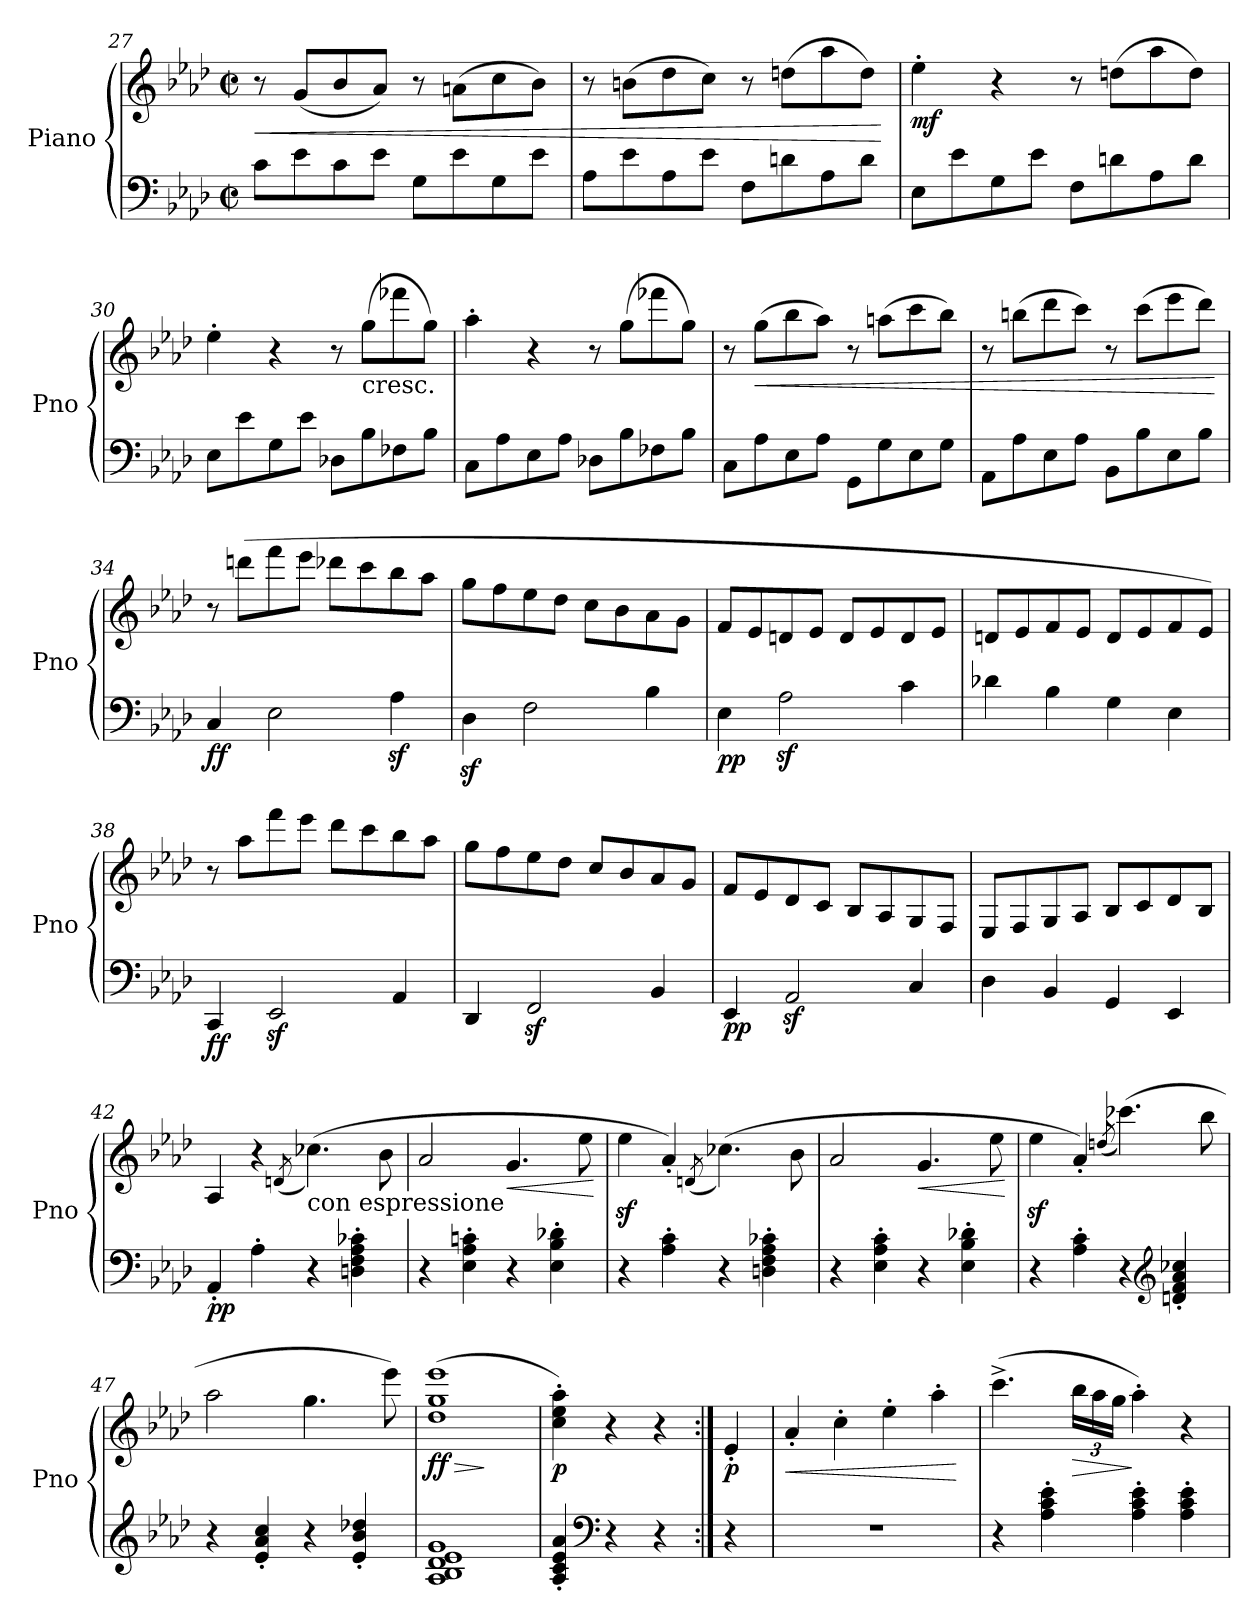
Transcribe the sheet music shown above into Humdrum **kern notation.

**kern	**kern	**dynam
*part1	*part1	*part1
*staff2	*staff1	*staff1/2
*I"Piano	*	*
*I'Pno	*	*
*clefF4	*clefG2	*
*k[b-e-a-d-]	*k[b-e-a-d-]	*
*A-:	*A-:	*
*M2/2	*M2/2	*
*met(c|)	*met(c|)	*
=27	=27	=27
!	!	!LO:HP:b
8c\L	8r	<
8e-\	(8g/L	.
8c\	8b-/	.
8e-\J	8a-/J)	.
8G\L	8r	.
8e-\	(8an\L	.
8G\	8cc\	.
8e-\J	8b-\J)	.
=28	=28	=28
8A-\L	8r	.
8e-\	(8bn\L	.
8A-\	8dd-\	.
8e-\J	8cc\J)	.
8F\L	8r	.
8dn\	(8ddn\L	.
8A-\	8aa-\	.
8d\J	8dd\J)	.
.	.	[
=29	=29	=29
!	!	!LO:DY:b
8E-\L	4ee-'\	mf
8e-\	.	.
8G\	4r	.
8e-\J	.	.
8F\L	8r	.
8dn\	(8ddn\L	.
8A-\	8aa-\	.
8d\J	8dd\J)	.
=30	=30	=30
8E-\L	4ee-'\	.
8e-\	.	.
8G\	4r	.
8e-\J	.	.
8D-X\L	8r	.
!	!LO:TX:b:t=cresc.	!
8B-\	(8gg\L	.
8F-X\	8fff-X\	.
8B-\J	8gg\J)	.
!!LO:PB:g=z
=31	=31	=31
8C\L	4aa-'\	.
8A-\	.	.
8E-\	4r	.
8A-\J	.	.
8D-X\L	8r	.
8B-\	(8gg\L	.
8F-X\	8fff-X\	.
8B-\J	8gg\J)	.
=32	=32	=32
8C\L	8r	.
!	!	!LO:HP:b
8A-\	(8gg\L	<
8E-\	8bb-\	.
8A-\J	8aa-\J)	.
8GG\L	8r	.
8G\	(8aan\L	.
8E-\	8ccc\	.
8G\J	8bb-\J)	.
=33	=33	=33
8AA-\L	8r	.
8A-\	(8bbn\L	.
8E-\	8ddd-\	.
8A-\J	8ccc\J)	.
8BB-\L	8r	.
8B-\	(8ccc\L	.
8E-\	8eee-\	.
8B-\J	8ddd-\J)	.
.	.	[
=34	=34	=34
!	!	!LO:DY:b=2
!	!	!LO:DY:n=1:b
4C/	8r	f f
.	(8dddn\L	.
2E-\	8fff\	.
.	8eee-\J	.
.	8ddd-X\L	.
.	8ccc\	.
4A-z<\	8bb-\	.
.	8aa-\J	.
=35	=35	=35
4D-z<\	8gg\L	.
.	8ff\	.
2F\	8ee-\	.
.	8dd-\J	.
.	8cc\L	.
.	8b-\	.
4B-\	8a-\	.
.	8g\J	.
!!LO:LB:g=z
=36	=36	=36
!	!	!LO:DY:b=2
!	!	!LO:DY:n=1:b
4E-\	8f/L	p p
.	8e-/	.
2A-z<\	8dn/	.
.	8e-/J	.
.	8d/L	.
.	8e-/	.
4c\	8d/	.
.	8e-/J	.
=37	=37	=37
4d-X\	8dn/L	.
.	8e-/	.
4B-\	8f/	.
.	8e-/J	.
4G\	8d/L	.
.	8e-/	.
4E-\	8f/	.
.	8e-/J)	.
=38	=38	=38
!	!	!LO:DY:b=2
!	!	!LO:DY:n=1:b
4CC/	8r	f f
.	8aa-\L	.
2EE-z</	8fff\	.
.	8eee-\J	.
.	8ddd-\L	.
.	8ccc\	.
4AA-/	8bb-\	.
.	8aa-\J	.
=39	=39	=39
4DD-/	8gg\L	.
.	8ff\	.
2FFz</	8ee-\	.
.	8dd-\J	.
.	8cc/L	.
.	8b-/	.
4BB-/	8a-/	.
.	8g/J	.
=40	=40	=40
!	!	!LO:DY:b=2
!	!	!LO:DY:n=1:b
4EE-/	8f/L	p p
.	8e-/	.
2AA-z</	8d-/	.
.	8c/J	.
.	8B-/L	.
.	8A-/	.
4C/	8G/	.
.	8F/J	.
!!LO:LB:g=z
=41	=41	=41
4D-\	8E-/L	.
.	8F/	.
4BB-/	8G/	.
.	8A-/J	.
4GG/	8B-/L	.
.	8c/	.
4EE-/	8d-/	.
.	8B-/J	.
=42	=42	=42
!	!	!LO:DY:b=2
!	!	!LO:DY:n=1:b
4AA-'/	4A-/	p p
4A-'\	4r	.
.	(8qdn/	.
!	!LO:TX:b:t=con espressione	!
4r	(4.cc-X\)	.
4Dn\' 4F\' 4A-\' 4c-X\'	.	.
.	8b-\	.
=43	=43	=43
4r	2a-/	.
4E-\' 4A-\' 4cn\'	.	.
!	!	!LO:HP:b
4r	4.g/	<
4E-\' 4B-\' 4d-X\'	.	.
.	8ee-\	.
.	.	[
=44	=44	=44
4r	4ee-z<\	.
4A-\' 4c\'	4a-'/)	.
.	(8qdn/	.
4r	(4.cc-X\)	.
4Dn\' 4F\' 4A-\' 4c-X\'	.	.
.	8b-\	.
=45	=45	=45
4r	2a-/	.
4E-\' 4A-\' 4c\'	.	.
!	!	!LO:HP:b
4r	4.g/	<
4E-\' 4B-\' 4d-X\'	.	.
.	8ee-\	.
.	.	[
=46	=46	=46
4r	4ee-z<\	.
4A-\' 4c\'	4a-'/)	.
.	(8qddn/	.
4r	(4.ccc-X\)	.
*clefG2	*	*
4dn/' 4f/' 4a-/' 4cc-X/'	.	.
.	8bb-\	.
!!LO:LB:g=z
=47	=47	=47
4r	2aa-\	.
4e-/' 4a-/' 4cc/'	.	.
4r	4.gg\	.
4e-/' 4b-/' 4dd-X/'	.	.
.	8eee-\)	.
=48	=48	=48
!	!	!LO:HP:b
!	!	!LO:DY:n=1:b
1A- 1B- 1d- 1e- 1g	(1dd- 1gg 1eee-	> ff
.	.	]
=49	=49	=49
!	!	!LO:DY:b
4A-/' 4c/' 4e-/' 4a-/'	4cc\' 4ee-\' 4aa-\')	p
*clefF4	*	*
4r	4r	.
4r	4r	.
=50:|!	=50:|!	=50:|!
!	!	!LO:DY:b
4r	4e-'/	p
=51	=51	=51
!	!	!LO:HP:b
1r	4a-'/	<
.	4cc'\	.
.	4ee-'\	.
.	4aa-'\	.
.	.	[
=52	=52	=52
4r	(4.ccc^\	.
4A-\' 4c\' 4e-\'	.	.
*	*Xbrackettup	*
!	!	!LO:HP:b
.	24bb-\LL	>
.	24aa-\	.
.	24gg\JJ	.
4A-\' 4c\' 4e-\'	4aa-'\)	]
4A-\' 4c\' 4e-\'	4r	.
=	=	=
*-	*-	*-
